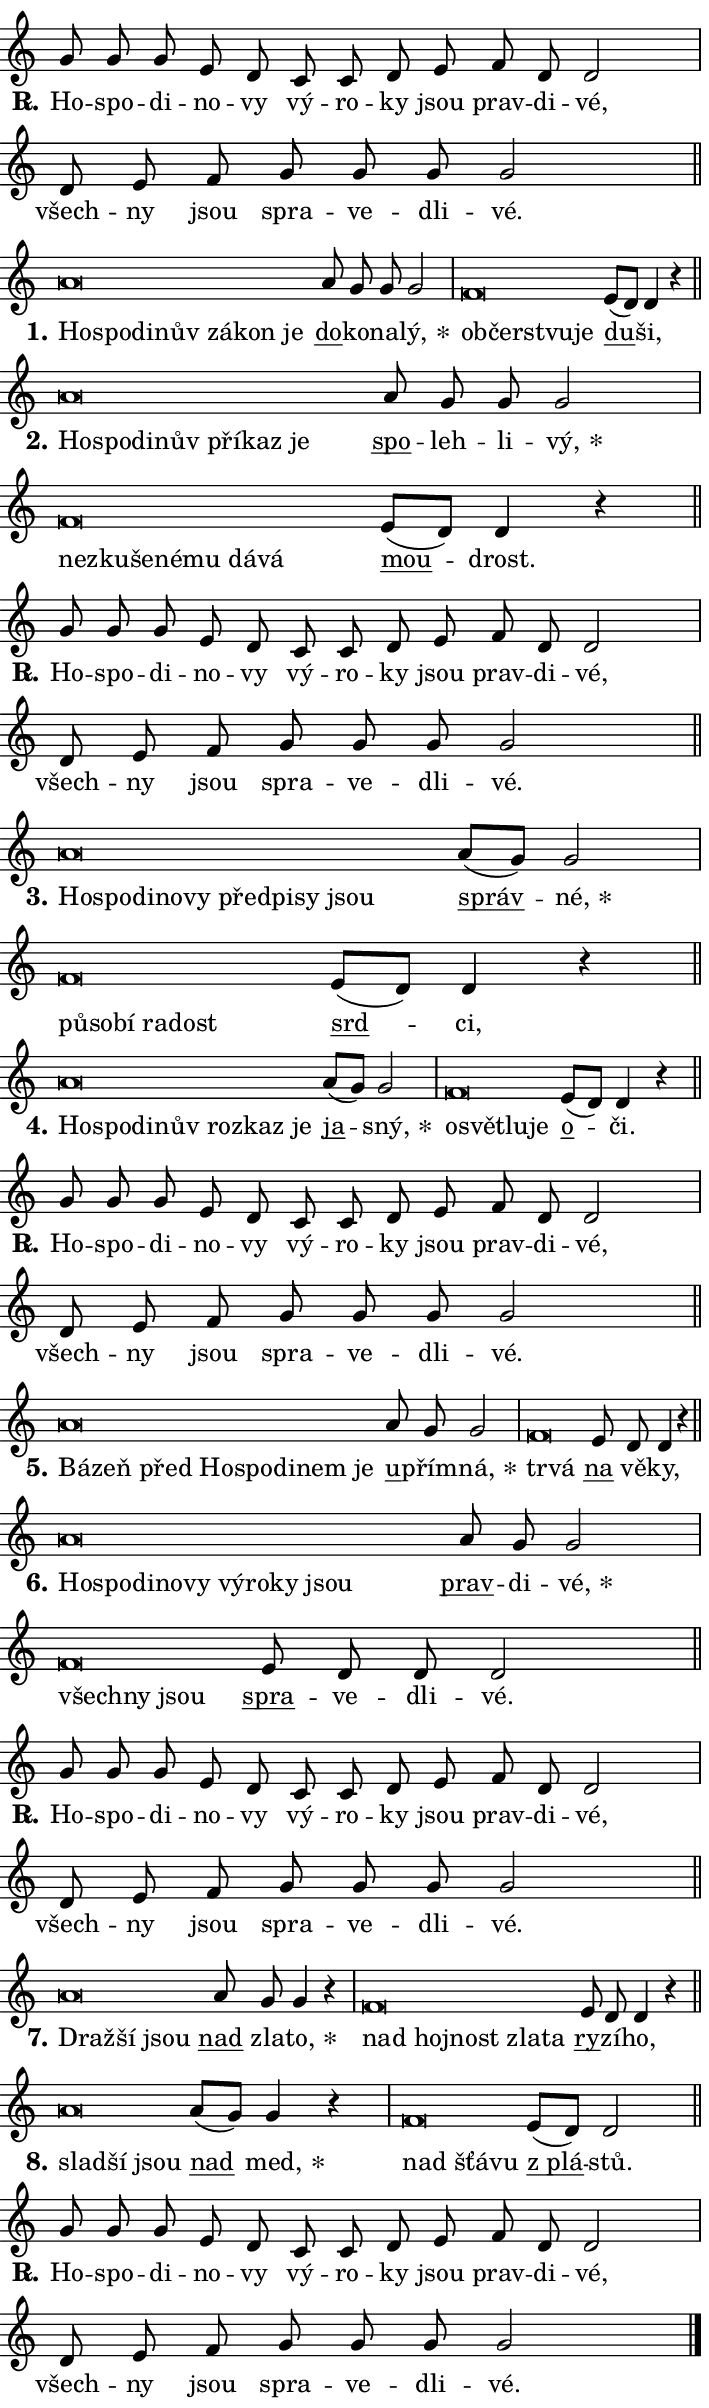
\version "2.24.0"
\header { tagline = "" }
\paper {
  indent = 0\cm
  top-margin = 0\cm
  right-margin = 0.13\cm % to fit lyric hyphens
  bottom-margin = 0\cm
  left-margin = 0\cm
  paper-width = 12\cm
  page-breaking = #ly:one-page-breaking
  system-system-spacing.basic-distance = #11
  score-system-spacing.basic-distance = #11
  ragged-last = ##f
}


%% Author: Thomas Morley
%% https://lists.gnu.org/archive/html/lilypond-user/2020-05/msg00002.html
#(define (line-position grob)
"Returns position of @var[grob} in current system:
   @code{'start}, if at first time-step
   @code{'end}, if at last time-step
   @code{'middle} otherwise
"
  (let* ((col (ly:item-get-column grob))
         (ln (ly:grob-object col 'left-neighbor))
         (rn (ly:grob-object col 'right-neighbor))
         (col-to-check-left (if (ly:grob? ln) ln col))
         (col-to-check-right (if (ly:grob? rn) rn col))
         (break-dir-left
           (and
             (ly:grob-property col-to-check-left 'non-musical #f)
             (ly:item-break-dir col-to-check-left)))
         (break-dir-right
           (and
             (ly:grob-property col-to-check-right 'non-musical #f)
             (ly:item-break-dir col-to-check-right))))
        (cond ((eqv? 1 break-dir-left) 'start)
              ((eqv? -1 break-dir-right) 'end)
              (else 'middle))))

#(define (tranparent-at-line-position vctor)
  (lambda (grob)
  "Relying on @code{line-position} select the relevant enry from @var{vctor}.
Used to determine transparency,"
    (case (line-position grob)
      ((end) (not (vector-ref vctor 0)))
      ((middle) (not (vector-ref vctor 1)))
      ((start) (not (vector-ref vctor 2))))))

noteHeadBreakVisibility =
#(define-music-function (break-visibility)(vector?)
"Makes @code{NoteHead}s transparent relying on @var{break-visibility}"
#{
  \override NoteHead.transparent =
    #(tranparent-at-line-position break-visibility)
#})

#(define delete-ledgers-for-transparent-note-heads
  (lambda (grob)
    "Reads whether a @code{NoteHead} is transparent.
If so this @code{NoteHead} is removed from @code{'note-heads} from
@var{grob}, which is supposed to be @code{LedgerLineSpanner}.
As a result ledgers are not printed for this @code{NoteHead}"
    (let* ((nhds-array (ly:grob-object grob 'note-heads))
           (nhds-list
             (if (ly:grob-array? nhds-array)
                 (ly:grob-array->list nhds-array)
                 '()))
           ;; Relies on the transparent-property being done before
           ;; Staff.LedgerLineSpanner.after-line-breaking is executed.
           ;; This is fragile ...
           (to-keep
             (remove
               (lambda (nhd)
                 (ly:grob-property nhd 'transparent #f))
               nhds-list)))
      ;; TODO find a better method to iterate over grob-arrays, similiar
      ;; to filter/remove etc for lists
      ;; For now rebuilt from scratch
      (set! (ly:grob-object grob 'note-heads)  '())
      (for-each
        (lambda (nhd)
          (ly:pointer-group-interface::add-grob grob 'note-heads nhd))
        to-keep))))

squashNotes = {
  \override NoteHead.X-extent = #'(-0.2 . 0.2)
  \override NoteHead.Y-extent = #'(-0.75 . 0)
  \override NoteHead.stencil =
    #(lambda (grob)
       (let ((pos (ly:grob-property grob 'staff-position)))
         (begin
           (if (< pos -7) (display "ERROR: Lower brevis then expected\n") (display ""))
           (if (<= pos -6) ly:text-interface::print ly:note-head::print))))
}
unSquashNotes = {
  \revert NoteHead.X-extent
  \revert NoteHead.Y-extent
  \revert NoteHead.stencil
}

hideNotes = \noteHeadBreakVisibility #begin-of-line-visible
unHideNotes = \noteHeadBreakVisibility #all-visible

% work-around for resetting accidentals
% https://lilypond.org/doc/v2.23/Documentation/notation/displaying-rhythms#unmetered-music
cadenzaMeasure = {
  \cadenzaOff
  \partial 1024 s1024
  \cadenzaOn
}

#(define-markup-command (accent layout props text) (markup?)
  "Underline accented syllable"
  (interpret-markup layout props
    #{\markup \override #'(offset . 4.3) \underline { #text }#}))

responsum = \markup \concat {
  "R" \hspace #-1.05 \path #0.1 #'((moveto 0 0.07) (lineto 0.9 0.8)) \hspace #0.05 "."
}

spaceSize = #0.6828661417322834 % exact space size for TeX Gyre Schola

\layout {
  \context {
    \Staff
    \remove "Time_signature_engraver"
    \override LedgerLineSpanner.after-line-breaking = #delete-ledgers-for-transparent-note-heads
  }
  \context {
    \Lyrics {
      \override LyricSpace.minimum-distance = \spaceSize
      \override LyricText.font-name = #"TeX Gyre Schola"
      \override LyricText.font-size = 1
      \override StanzaNumber.font-name = #"TeX Gyre Schola Bold"
      \override StanzaNumber.font-size = 1
    }
  }
  \context {
    \Score 
    \override NoteHead.text =
      #(lambda (grob) 
        (let ((pos (ly:grob-property grob 'staff-position)))
          #{\markup {
            \combine
              \halign #-0.55 \raise #(if (= pos -6) 0 0.5) \override #'(thickness . 2) \draw-line #'(3.2 . 0)
              \musicglyph "noteheads.sM1"
          }#}))
  }
}

% magnetic-lyrics.ily
%
%   written by
%     Jean Abou Samra <jean@abou-samra.fr>
%     Werner Lemberg <wl@gnu.org>
%
%   adapted by
%     Jiri Hon <jiri.hon@gmail.com>
%
% Version 2022-Apr-15

% https://www.mail-archive.com/lilypond-user@gnu.org/msg149350.html

#(define (Left_hyphen_pointer_engraver context)
   "Collect syllable-hyphen-syllable occurrences in lyrics and store
them in properties.  This engraver only looks to the left.  For
example, if the lyrics input is @code{foo -- bar}, it does the
following.

@itemize @bullet
@item
Set the @code{text} property of the @code{LyricHyphen} grob between
@q{foo} and @q{bar} to @code{foo}.

@item
Set the @code{left-hyphen} property of the @code{LyricText} grob with
text @q{foo} to the @code{LyricHyphen} grob between @q{foo} and
@q{bar}.
@end itemize

Use this auxiliary engraver in combination with the
@code{lyric-@/text::@/apply-@/magnetic-@/offset!} hook."
   (let ((hyphen #f)
         (text #f))
     (make-engraver
      (acknowledgers
       ((lyric-syllable-interface engraver grob source-engraver)
        (set! text grob)))
      (end-acknowledgers
       ((lyric-hyphen-interface engraver grob source-engraver)
        ;(when (not (grob::has-interface grob 'lyric-space-interface))
          (set! hyphen grob)));)
      ((stop-translation-timestep engraver)
       (when (and text hyphen)
         (ly:grob-set-object! text 'left-hyphen hyphen))
       (set! text #f)
       (set! hyphen #f)))))

#(define (lyric-text::apply-magnetic-offset! grob)
   "If the space between two syllables is less than the value in
property @code{LyricText@/.details@/.squash-threshold}, move the right
syllable to the left so that it gets concatenated with the left
syllable.

Use this function as a hook for
@code{LyricText@/.after-@/line-@/breaking} if the
@code{Left_@/hyphen_@/pointer_@/engraver} is active."
   (let ((hyphen (ly:grob-object grob 'left-hyphen #f)))
     (when hyphen
       (let ((left-text (ly:spanner-bound hyphen LEFT)))
         (when (grob::has-interface left-text 'lyric-syllable-interface)
           (let* ((common (ly:grob-common-refpoint grob left-text X))
                  (this-x-ext (ly:grob-extent grob common X))
                  (left-x-ext
                   (begin
                     ;; Trigger magnetism for left-text.
                     (ly:grob-property left-text 'after-line-breaking)
                     (ly:grob-extent left-text common X)))
                  ;; `delta` is the gap width between two syllables.
                  (delta (- (interval-start this-x-ext)
                            (interval-end left-x-ext)))
                  (details (ly:grob-property grob 'details))
                  (threshold (assoc-get 'squash-threshold details 0.2)))
             (when (< delta threshold)
               (let* (;; We have to manipulate the input text so that
                      ;; ligatures crossing syllable boundaries are not
                      ;; disabled.  For languages based on the Latin
                      ;; script this is essentially a beautification.
                      ;; However, for non-Western scripts it can be a
                      ;; necessity.
                      (lt (ly:grob-property left-text 'text))
                      (rt (ly:grob-property grob 'text))
                      (is-space (grob::has-interface hyphen 'lyric-space-interface))
                      (space (if is-space " " ""))
                      (extra-delta (if is-space spaceSize 0))
                      ;; Append new syllable.
                      (ltrt-space (if (and (string? lt) (string? rt))
                                (string-append lt space rt)
                                (make-concat-markup (list lt space rt))))
                      ;; Right-align `ltrt` to the right side.
                      (ltrt-space-markup (grob-interpret-markup
                               grob
                               (make-translate-markup
                                (cons (interval-length this-x-ext) 0)
                                (make-right-align-markup ltrt-space)))))
                 (begin
                   ;; Don't print `left-text`.
                   (ly:grob-set-property! left-text 'stencil #f)
                   ;; Set text and stencil (which holds all collected
                   ;; syllables so far) and shift it to the left.
                   (ly:grob-set-property! grob 'text ltrt-space)
                   (ly:grob-set-property! grob 'stencil ltrt-space-markup)
                   (ly:grob-translate-axis! grob (- (- delta extra-delta)) X))))))))))


#(define (lyric-hyphen::displace-bounds-first grob)
   ;; Make very sure this callback isn't triggered too early.
   (let ((left (ly:spanner-bound grob LEFT))
         (right (ly:spanner-bound grob RIGHT)))
     (ly:grob-property left 'after-line-breaking)
     (ly:grob-property right 'after-line-breaking)
     (ly:lyric-hyphen::print grob)))

squashThreshold = #0.4

\layout {
  \context {
    \Lyrics
    \consists #Left_hyphen_pointer_engraver
    \override LyricText.after-line-breaking =
      #lyric-text::apply-magnetic-offset!
    \override LyricHyphen.stencil = #lyric-hyphen::displace-bounds-first
    \override LyricText.details.squash-threshold = \squashThreshold
    \override LyricHyphen.minimum-distance = 0
    \override LyricHyphen.minimum-length = \squashThreshold
  }
}

squashText = \override LyricText.details.squash-threshold = 9999
unSquashText = \override LyricText.details.squash-threshold = \squashThreshold

leftText = \override LyricText.self-alignment-X = #LEFT
unLeftText = \revert LyricText.self-alignment-X

starOffset = #(lambda (grob) 
                (let ((x_offset (ly:self-alignment-interface::aligned-on-x-parent grob)))
                  (if (= x_offset 0) 0 (+ x_offset 1.2))))

star = #(define-music-function (syllable)(string?)
"Append star separator at the end of a syllable"
#{
  \once \override LyricText.X-offset = #starOffset
  \lyricmode { \markup {
    #syllable
    \override #'((font-name . "TeX Gyre Schola Bold")) \hspace #0.2 \lower #0.65 \larger "*"
  } }
#})

starAccent = #(define-music-function (syllable)(string?)
"Append star separator at the end of a syllable and make accent"
#{
  \once \override LyricText.X-offset = #starOffset
  \lyricmode { \markup {
    \accent #syllable
    \override #'((font-name . "TeX Gyre Schola Bold")) \hspace #0.2 \lower #0.65 \larger "*"
  } }
#})

breath = #(define-music-function (syllable)(string?)
"Append breathing indicator at the end of a syllable"
#{
  \lyricmode { \markup { #syllable "+" } }
#})

optionalBreath = #(define-music-function (syllable)(string?)
"Append optional breathing indicator at the end of a syllable"
#{
  \lyricmode { \markup { #syllable "(+)" } }
#})


\score {
    <<
        \new Voice = "melody" { \cadenzaOn \key c \major \relative { g'8 g g e d \bar "" c c d e \bar "" f d d2 \cadenzaMeasure \bar "|" d8 e f \bar "" g g g g2 \cadenzaMeasure \bar "||" \break } }
        \new Lyrics \lyricsto "melody" { \lyricmode { \set stanza = \responsum
Ho -- spo -- di -- no -- vy vý -- ro -- ky jsou prav -- di -- vé, všech -- ny jsou spra -- ve -- dli -- vé. } }
    >>
    \layout {}
}

\score {
    <<
        \new Voice = "melody" { \cadenzaOn \key c \major \relative { \squashNotes a'\breve*1/16 \hideNotes \breve*1/16 \bar "" \breve*1/16 \bar "" \breve*1/16 \bar "" \breve*1/16 \bar "" \breve*1/16 \breve*1/16 \bar "" \unHideNotes \unSquashNotes \bar "" a8 g g g2 \cadenzaMeasure \bar "|" \squashNotes f\breve*1/16 \hideNotes \breve*1/16 \bar "" \breve*1/16 \breve*1/16 \bar "" \unHideNotes \unSquashNotes \bar "" e8[( d)] d4 r \cadenzaMeasure \bar "||" \break } }
        \new Lyrics \lyricsto "melody" { \lyricmode { \set stanza = "1."
\leftText Ho -- \squashText spo -- di -- nův zá -- kon je \unLeftText \unSquashText \markup \accent do -- ko -- na -- \star lý, \leftText ob -- \squashText čerst -- vu -- je \unLeftText \unSquashText \markup \accent du -- ši, } }
    >>
    \layout {}
}

\score {
    <<
        \new Voice = "melody" { \cadenzaOn \key c \major \relative { \squashNotes a'\breve*1/16 \hideNotes \breve*1/16 \bar "" \breve*1/16 \bar "" \breve*1/16 \bar "" \breve*1/16 \bar "" \breve*1/16 \breve*1/16 \bar "" \unHideNotes \unSquashNotes \bar "" a8 g g g2 \cadenzaMeasure \bar "|" \squashNotes f\breve*1/16 \hideNotes \breve*1/16 \bar "" \breve*1/16 \bar "" \breve*1/16 \bar "" \breve*1/16 \bar "" \breve*1/16 \breve*1/16 \bar "" \unHideNotes \unSquashNotes \bar "" e8[( d)] d4 r \cadenzaMeasure \bar "||" \break } }
        \new Lyrics \lyricsto "melody" { \lyricmode { \set stanza = "2."
\leftText Ho -- \squashText spo -- di -- nův pří -- kaz je \unLeftText \unSquashText \markup \accent spo -- leh -- li -- \star vý, \leftText ne -- \squashText zku -- še -- né -- mu dá -- vá \unLeftText \unSquashText \markup \accent mou -- drost. } }
    >>
    \layout {}
}

\score {
    <<
        \new Voice = "melody" { \cadenzaOn \key c \major \relative { g'8 g g e d \bar "" c c d e \bar "" f d d2 \cadenzaMeasure \bar "|" d8 e f \bar "" g g g g2 \cadenzaMeasure \bar "||" \break } }
        \new Lyrics \lyricsto "melody" { \lyricmode { \set stanza = \responsum
Ho -- spo -- di -- no -- vy vý -- ro -- ky jsou prav -- di -- vé, všech -- ny jsou spra -- ve -- dli -- vé. } }
    >>
    \layout {}
}

\score {
    <<
        \new Voice = "melody" { \cadenzaOn \key c \major \relative { \squashNotes a'\breve*1/16 \hideNotes \breve*1/16 \bar "" \breve*1/16 \bar "" \breve*1/16 \bar "" \breve*1/16 \bar "" \breve*1/16 \bar "" \breve*1/16 \bar "" \breve*1/16 \breve*1/16 \bar "" \unHideNotes \unSquashNotes \bar "" a8[( g)] g2 \cadenzaMeasure \bar "|" \squashNotes f\breve*1/16 \hideNotes \breve*1/16 \bar "" \breve*1/16 \bar "" \breve*1/16 \breve*1/16 \bar "" \unHideNotes \unSquashNotes \bar "" e8[( d)] d4 r \cadenzaMeasure \bar "||" \break } }
        \new Lyrics \lyricsto "melody" { \lyricmode { \set stanza = "3."
\leftText Ho -- \squashText spo -- di -- no -- vy před -- pi -- sy jsou \unLeftText \unSquashText \markup \accent správ -- \star né, \leftText pů -- \squashText so -- bí ra -- dost \unLeftText \unSquashText \markup \accent srd -- ci, } }
    >>
    \layout {}
}

\score {
    <<
        \new Voice = "melody" { \cadenzaOn \key c \major \relative { \squashNotes a'\breve*1/16 \hideNotes \breve*1/16 \bar "" \breve*1/16 \bar "" \breve*1/16 \bar "" \breve*1/16 \bar "" \breve*1/16 \breve*1/16 \bar "" \unHideNotes \unSquashNotes \bar "" a8[( g)] g2 \cadenzaMeasure \bar "|" \squashNotes f\breve*1/16 \hideNotes \breve*1/16 \bar "" \breve*1/16 \breve*1/16 \bar "" \unHideNotes \unSquashNotes \bar "" e8[( d)] d4 r \cadenzaMeasure \bar "||" \break } }
        \new Lyrics \lyricsto "melody" { \lyricmode { \set stanza = "4."
\leftText Ho -- \squashText spo -- di -- nův roz -- kaz je \unLeftText \unSquashText \markup \accent ja -- \star sný, \leftText o -- \squashText svět -- lu -- je \unLeftText \unSquashText \markup \accent o -- či. } }
    >>
    \layout {}
}

\score {
    <<
        \new Voice = "melody" { \cadenzaOn \key c \major \relative { g'8 g g e d \bar "" c c d e \bar "" f d d2 \cadenzaMeasure \bar "|" d8 e f \bar "" g g g g2 \cadenzaMeasure \bar "||" \break } }
        \new Lyrics \lyricsto "melody" { \lyricmode { \set stanza = \responsum
Ho -- spo -- di -- no -- vy vý -- ro -- ky jsou prav -- di -- vé, všech -- ny jsou spra -- ve -- dli -- vé. } }
    >>
    \layout {}
}

\score {
    <<
        \new Voice = "melody" { \cadenzaOn \key c \major \relative { \squashNotes a'\breve*1/16 \hideNotes \breve*1/16 \bar "" \breve*1/16 \bar "" \breve*1/16 \bar "" \breve*1/16 \bar "" \breve*1/16 \bar "" \breve*1/16 \breve*1/16 \bar "" \unHideNotes \unSquashNotes \bar "" a8 g g2 \cadenzaMeasure \bar "|" \squashNotes f\breve*1/16 \hideNotes \breve*1/16 \bar "" \unHideNotes \unSquashNotes \bar "" e8 d d4 r \cadenzaMeasure \bar "||" \break } }
        \new Lyrics \lyricsto "melody" { \lyricmode { \set stanza = "5."
\leftText Bá -- \squashText zeň před Ho -- spo -- di -- nem je \unLeftText \unSquashText \markup \accent u -- přím -- \star ná, \leftText tr -- \squashText vá \unLeftText \unSquashText \markup \accent na vě -- ky, } }
    >>
    \layout {}
}

\score {
    <<
        \new Voice = "melody" { \cadenzaOn \key c \major \relative { \squashNotes a'\breve*1/16 \hideNotes \breve*1/16 \bar "" \breve*1/16 \bar "" \breve*1/16 \bar "" \breve*1/16 \bar "" \breve*1/16 \bar "" \breve*1/16 \bar "" \breve*1/16 \breve*1/16 \bar "" \unHideNotes \unSquashNotes \bar "" a8 g g2 \cadenzaMeasure \bar "|" \squashNotes f\breve*1/16 \hideNotes \breve*1/16 \breve*1/16 \bar "" \unHideNotes \unSquashNotes \bar "" e8 d d d2 \cadenzaMeasure \bar "||" \break } }
        \new Lyrics \lyricsto "melody" { \lyricmode { \set stanza = "6."
\leftText Ho -- \squashText spo -- di -- no -- vy vý -- ro -- ky jsou \unLeftText \unSquashText \markup \accent prav -- di -- \star vé, \leftText všech -- \squashText ny jsou \unLeftText \unSquashText \markup \accent spra -- ve -- dli -- vé. } }
    >>
    \layout {}
}

\score {
    <<
        \new Voice = "melody" { \cadenzaOn \key c \major \relative { g'8 g g e d \bar "" c c d e \bar "" f d d2 \cadenzaMeasure \bar "|" d8 e f \bar "" g g g g2 \cadenzaMeasure \bar "||" \break } }
        \new Lyrics \lyricsto "melody" { \lyricmode { \set stanza = \responsum
Ho -- spo -- di -- no -- vy vý -- ro -- ky jsou prav -- di -- vé, všech -- ny jsou spra -- ve -- dli -- vé. } }
    >>
    \layout {}
}

\score {
    <<
        \new Voice = "melody" { \cadenzaOn \key c \major \relative { \squashNotes a'\breve*1/16 \hideNotes \breve*1/16 \breve*1/16 \bar "" \unHideNotes \unSquashNotes \bar "" a8 g g4 r \cadenzaMeasure \bar "|" \squashNotes f\breve*1/16 \hideNotes \breve*1/16 \bar "" \breve*1/16 \bar "" \breve*1/16 \breve*1/16 \bar "" \unHideNotes \unSquashNotes \bar "" e8 d d4 r \cadenzaMeasure \bar "||" \break } }
        \new Lyrics \lyricsto "melody" { \lyricmode { \set stanza = "7."
\leftText Draž -- \squashText ší jsou \unLeftText \unSquashText \markup \accent nad zla -- \star to, \leftText nad \squashText hoj -- nost zla -- ta \unLeftText \unSquashText \markup \accent ry -- zí -- ho, } }
    >>
    \layout {}
}

\score {
    <<
        \new Voice = "melody" { \cadenzaOn \key c \major \relative { \squashNotes a'\breve*1/16 \hideNotes \breve*1/16 \breve*1/16 \bar "" \unHideNotes \unSquashNotes \bar "" a8[( g)] g4 r \cadenzaMeasure \bar "|" \squashNotes f\breve*1/16 \hideNotes \breve*1/16 \breve*1/16 \bar "" \unHideNotes \unSquashNotes \bar "" e8[( d)] d2 \cadenzaMeasure \bar "||" \break } }
        \new Lyrics \lyricsto "melody" { \lyricmode { \set stanza = "8."
\leftText slad -- \squashText ší jsou \unLeftText \unSquashText \markup \accent nad \star med, \leftText nad \squashText šťá -- vu \unLeftText \unSquashText \markup \accent "z plá" -- stů. } }
    >>
    \layout {}
}

\score {
    <<
        \new Voice = "melody" { \cadenzaOn \key c \major \relative { g'8 g g e d \bar "" c c d e \bar "" f d d2 \cadenzaMeasure \bar "|" d8 e f \bar "" g g g g2 \cadenzaMeasure \bar "||" \break } \bar "|." }
        \new Lyrics \lyricsto "melody" { \lyricmode { \set stanza = \responsum
Ho -- spo -- di -- no -- vy vý -- ro -- ky jsou prav -- di -- vé, všech -- ny jsou spra -- ve -- dli -- vé. } }
    >>
    \layout {}
}
